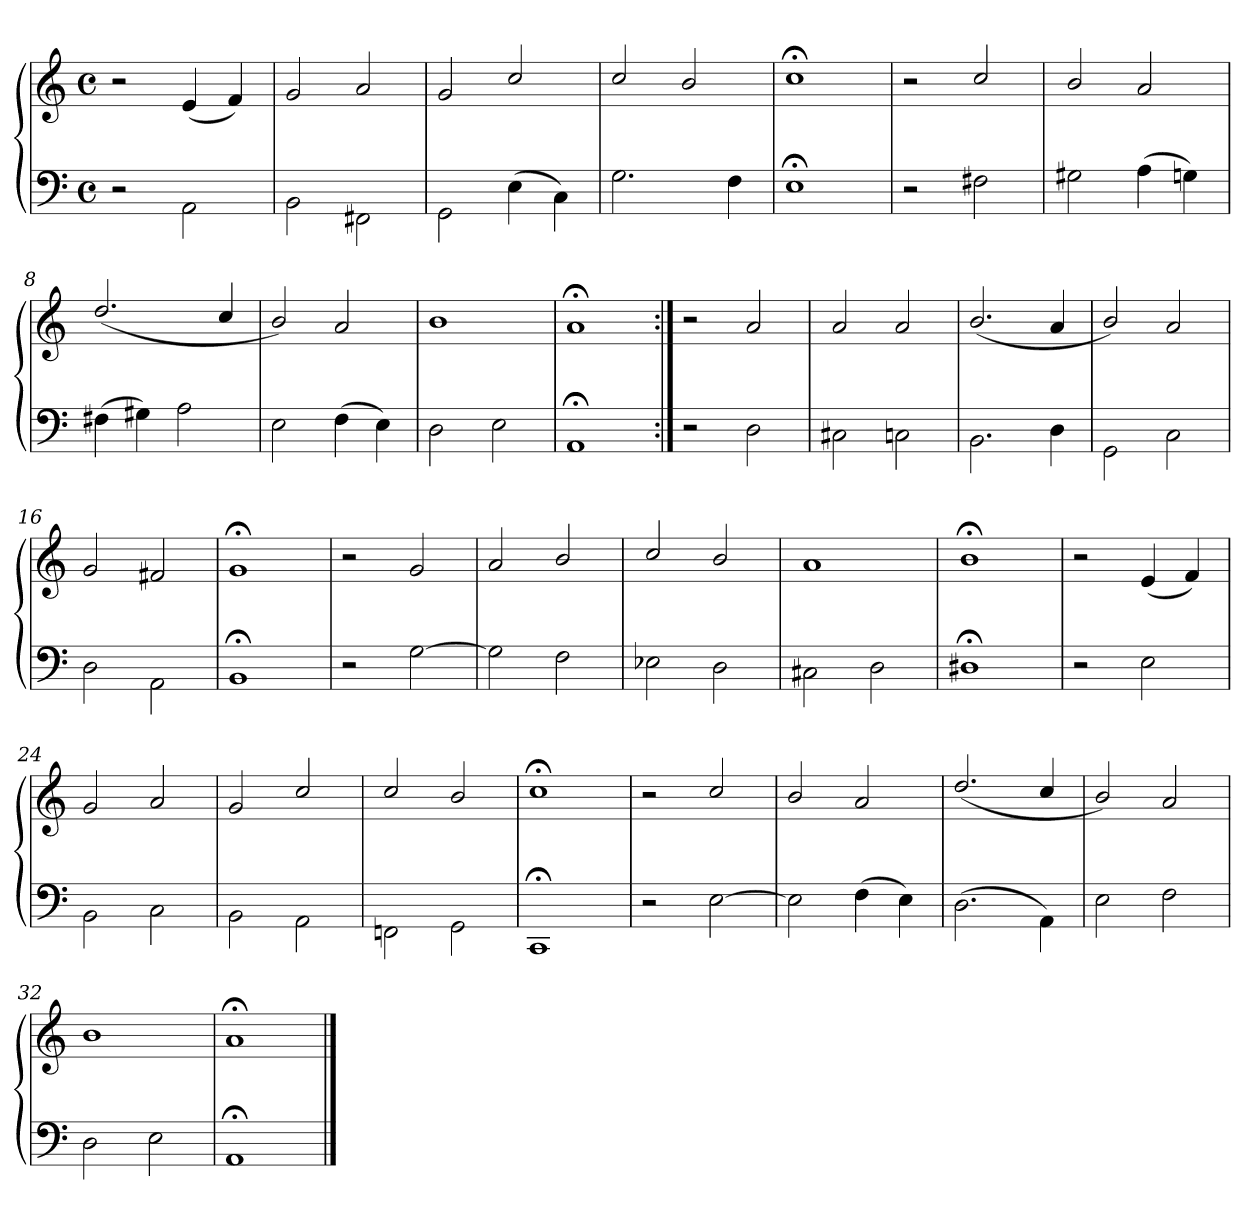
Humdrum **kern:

**kern	**kern
*part1	*part1
*staff2	*staff1
*clefF4	*clefG2
*M4/4	*M4/4
*met(c)	*met(c)
=1	=1
2r	2r
2AA\	(4e/
.	4f/)
=2	=2
2BB\	2g/
2FF#X\	2a/
=3	=3
2GG\	2g/
(4E\	2cc/
4C\)	.
=4	=4
2.G\	2cc/
.	2b/
4F\	.
=5	=5
1E;\	1cc;</
=6	=6
2r	2r
2F#X\	2cc/
=7	=7
2G#X\	2b/
(4A\	2a/
4Gn\)	.
=8	=8
(4F#X\	(2.dd/
4G#X\)	.
2A\	.
.	4cc/
=9	=9
2E\	2b/)
(4F\	2a/
4E\)	.
=10	=10
2D\	1b/
2E\	.
!!LO:LB:g=z
=11	=11
1AA;\	1a;</
!!LO:PB:g=z
=12:|!	=12:|!
2r	2r
2D\	2a/
=13	=13
2C#X\	2a/
2Cn\	2a/
=14	=14
2.BB\	(2.b/
4D\	4a/
=15	=15
2GG\	2b/)
2C\	2a/
=16	=16
2D\	2g/
2AA\	2f#X/
=17	=17
1BB;\	1g;</
=18	=18
2r	2r
[2G\	2g/
=19	=19
2G\]	2a/
2F\	2b/
=20	=20
2E-X\	2cc/
2D\	2b/
=21	=21
2C#X\	1a/
2D\	.
=22	=22
1D#X;\	1b;</
!!LO:LB:g=z
=23	=23
2r	2r
2E\	(4e/
.	4f/)
=24	=24
2BB\	2g/
2C\	2a/
=25	=25
2BB\	2g/
2AA\	2cc/
=26	=26
2FFn\	2cc/
2GG\	2b/
=27	=27
1CC;\	1cc;</
=28	=28
2r	2r
[2E\	2cc/
=29	=29
2E\]	2b/
(4F\	2a/
4E\)	.
=30	=30
(2.D\	(2.dd/
4AA\)	4cc/
=31	=31
2E\	2b/)
2F\	2a/
=32	=32
2D\	1b/
2E\	.
=33	=33
1AA;\	1a;</
==	==
*-	*-
